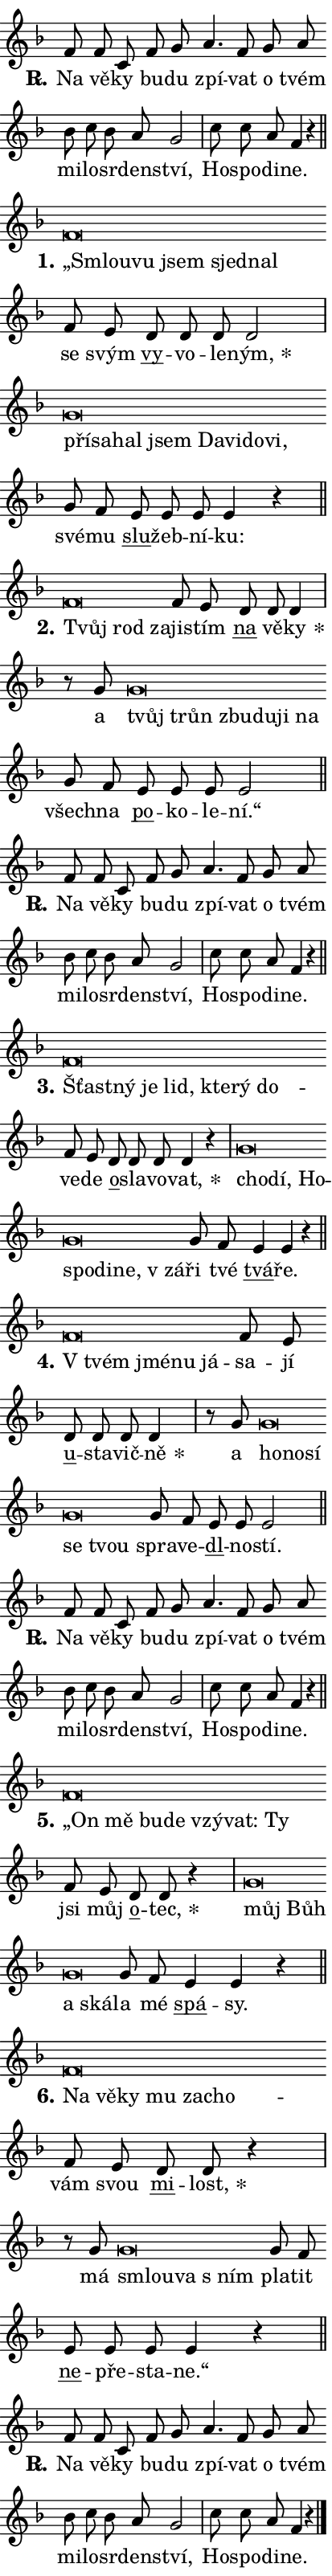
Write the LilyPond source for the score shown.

\version "2.24.0"
\header { tagline = "" }
\paper {
  indent = 0\cm
  top-margin = 0\cm
  right-margin = 0.13\cm % to fit lyric hyphens
  bottom-margin = 0\cm
  left-margin = 0\cm
  paper-width = 7\cm
  page-breaking = #ly:one-page-breaking
  system-system-spacing.basic-distance = #11
  score-system-spacing.basic-distance = #11
  ragged-last = ##f
}


%% Author: Thomas Morley
%% https://lists.gnu.org/archive/html/lilypond-user/2020-05/msg00002.html
#(define (line-position grob)
"Returns position of @var[grob} in current system:
   @code{'start}, if at first time-step
   @code{'end}, if at last time-step
   @code{'middle} otherwise
"
  (let* ((col (ly:item-get-column grob))
         (ln (ly:grob-object col 'left-neighbor))
         (rn (ly:grob-object col 'right-neighbor))
         (col-to-check-left (if (ly:grob? ln) ln col))
         (col-to-check-right (if (ly:grob? rn) rn col))
         (break-dir-left
           (and
             (ly:grob-property col-to-check-left 'non-musical #f)
             (ly:item-break-dir col-to-check-left)))
         (break-dir-right
           (and
             (ly:grob-property col-to-check-right 'non-musical #f)
             (ly:item-break-dir col-to-check-right))))
        (cond ((eqv? 1 break-dir-left) 'start)
              ((eqv? -1 break-dir-right) 'end)
              (else 'middle))))

#(define (tranparent-at-line-position vctor)
  (lambda (grob)
  "Relying on @code{line-position} select the relevant enry from @var{vctor}.
Used to determine transparency,"
    (case (line-position grob)
      ((end) (not (vector-ref vctor 0)))
      ((middle) (not (vector-ref vctor 1)))
      ((start) (not (vector-ref vctor 2))))))

noteHeadBreakVisibility =
#(define-music-function (break-visibility)(vector?)
"Makes @code{NoteHead}s transparent relying on @var{break-visibility}"
#{
  \override NoteHead.transparent =
    #(tranparent-at-line-position break-visibility)
#})

#(define delete-ledgers-for-transparent-note-heads
  (lambda (grob)
    "Reads whether a @code{NoteHead} is transparent.
If so this @code{NoteHead} is removed from @code{'note-heads} from
@var{grob}, which is supposed to be @code{LedgerLineSpanner}.
As a result ledgers are not printed for this @code{NoteHead}"
    (let* ((nhds-array (ly:grob-object grob 'note-heads))
           (nhds-list
             (if (ly:grob-array? nhds-array)
                 (ly:grob-array->list nhds-array)
                 '()))
           ;; Relies on the transparent-property being done before
           ;; Staff.LedgerLineSpanner.after-line-breaking is executed.
           ;; This is fragile ...
           (to-keep
             (remove
               (lambda (nhd)
                 (ly:grob-property nhd 'transparent #f))
               nhds-list)))
      ;; TODO find a better method to iterate over grob-arrays, similiar
      ;; to filter/remove etc for lists
      ;; For now rebuilt from scratch
      (set! (ly:grob-object grob 'note-heads)  '())
      (for-each
        (lambda (nhd)
          (ly:pointer-group-interface::add-grob grob 'note-heads nhd))
        to-keep))))

squashNotes = {
  \override NoteHead.X-extent = #'(-0.2 . 0.2)
  \override NoteHead.Y-extent = #'(-0.75 . 0)
  \override NoteHead.stencil =
    #(lambda (grob)
       (let ((pos (ly:grob-property grob 'staff-position)))
         (begin
           (if (< pos -7) (display "ERROR: Lower brevis then expected\n") (display ""))
           (if (<= pos -6) ly:text-interface::print ly:note-head::print))))
}
unSquashNotes = {
  \revert NoteHead.X-extent
  \revert NoteHead.Y-extent
  \revert NoteHead.stencil
}

hideNotes = \noteHeadBreakVisibility #begin-of-line-visible
unHideNotes = \noteHeadBreakVisibility #all-visible

% work-around for resetting accidentals
% https://lilypond.org/doc/v2.23/Documentation/notation/displaying-rhythms#unmetered-music
cadenzaMeasure = {
  \cadenzaOff
  \partial 1024 s1024
  \cadenzaOn
}

#(define-markup-command (accent layout props text) (markup?)
  "Underline accented syllable"
  (interpret-markup layout props
    #{\markup \override #'(offset . 4.3) \underline { #text }#}))

responsum = \markup \concat {
  "R" \hspace #-1.05 \path #0.1 #'((moveto 0 0.07) (lineto 0.9 0.8)) \hspace #0.05 "."
}

spaceSize = #0.6828661417322834 % exact space size for TeX Gyre Schola

\layout {
  \context {
    \Staff
    \remove "Time_signature_engraver"
    \override LedgerLineSpanner.after-line-breaking = #delete-ledgers-for-transparent-note-heads
  }
  \context {
    \Lyrics {
      \override LyricSpace.minimum-distance = \spaceSize
      \override LyricText.font-name = #"TeX Gyre Schola"
      \override LyricText.font-size = 1
      \override StanzaNumber.font-name = #"TeX Gyre Schola Bold"
      \override StanzaNumber.font-size = 1
    }
  }
  \context {
    \Score 
    \override NoteHead.text =
      #(lambda (grob) 
        (let ((pos (ly:grob-property grob 'staff-position)))
          #{\markup {
            \combine
              \halign #-0.55 \raise #(if (= pos -6) 0 0.5) \override #'(thickness . 2) \draw-line #'(3.2 . 0)
              \musicglyph "noteheads.sM1"
          }#}))
  }
}

% magnetic-lyrics.ily
%
%   written by
%     Jean Abou Samra <jean@abou-samra.fr>
%     Werner Lemberg <wl@gnu.org>
%
%   adapted by
%     Jiri Hon <jiri.hon@gmail.com>
%
% Version 2022-Apr-15

% https://www.mail-archive.com/lilypond-user@gnu.org/msg149350.html

#(define (Left_hyphen_pointer_engraver context)
   "Collect syllable-hyphen-syllable occurrences in lyrics and store
them in properties.  This engraver only looks to the left.  For
example, if the lyrics input is @code{foo -- bar}, it does the
following.

@itemize @bullet
@item
Set the @code{text} property of the @code{LyricHyphen} grob between
@q{foo} and @q{bar} to @code{foo}.

@item
Set the @code{left-hyphen} property of the @code{LyricText} grob with
text @q{foo} to the @code{LyricHyphen} grob between @q{foo} and
@q{bar}.
@end itemize

Use this auxiliary engraver in combination with the
@code{lyric-@/text::@/apply-@/magnetic-@/offset!} hook."
   (let ((hyphen #f)
         (text #f))
     (make-engraver
      (acknowledgers
       ((lyric-syllable-interface engraver grob source-engraver)
        (set! text grob)))
      (end-acknowledgers
       ((lyric-hyphen-interface engraver grob source-engraver)
        ;(when (not (grob::has-interface grob 'lyric-space-interface))
          (set! hyphen grob)));)
      ((stop-translation-timestep engraver)
       (when (and text hyphen)
         (ly:grob-set-object! text 'left-hyphen hyphen))
       (set! text #f)
       (set! hyphen #f)))))

#(define (lyric-text::apply-magnetic-offset! grob)
   "If the space between two syllables is less than the value in
property @code{LyricText@/.details@/.squash-threshold}, move the right
syllable to the left so that it gets concatenated with the left
syllable.

Use this function as a hook for
@code{LyricText@/.after-@/line-@/breaking} if the
@code{Left_@/hyphen_@/pointer_@/engraver} is active."
   (let ((hyphen (ly:grob-object grob 'left-hyphen #f)))
     (when hyphen
       (let ((left-text (ly:spanner-bound hyphen LEFT)))
         (when (grob::has-interface left-text 'lyric-syllable-interface)
           (let* ((common (ly:grob-common-refpoint grob left-text X))
                  (this-x-ext (ly:grob-extent grob common X))
                  (left-x-ext
                   (begin
                     ;; Trigger magnetism for left-text.
                     (ly:grob-property left-text 'after-line-breaking)
                     (ly:grob-extent left-text common X)))
                  ;; `delta` is the gap width between two syllables.
                  (delta (- (interval-start this-x-ext)
                            (interval-end left-x-ext)))
                  (details (ly:grob-property grob 'details))
                  (threshold (assoc-get 'squash-threshold details 0.2)))
             (when (< delta threshold)
               (let* (;; We have to manipulate the input text so that
                      ;; ligatures crossing syllable boundaries are not
                      ;; disabled.  For languages based on the Latin
                      ;; script this is essentially a beautification.
                      ;; However, for non-Western scripts it can be a
                      ;; necessity.
                      (lt (ly:grob-property left-text 'text))
                      (rt (ly:grob-property grob 'text))
                      (is-space (grob::has-interface hyphen 'lyric-space-interface))
                      (space (if is-space " " ""))
                      (extra-delta (if is-space spaceSize 0))
                      ;; Append new syllable.
                      (ltrt-space (if (and (string? lt) (string? rt))
                                (string-append lt space rt)
                                (make-concat-markup (list lt space rt))))
                      ;; Right-align `ltrt` to the right side.
                      (ltrt-space-markup (grob-interpret-markup
                               grob
                               (make-translate-markup
                                (cons (interval-length this-x-ext) 0)
                                (make-right-align-markup ltrt-space)))))
                 (begin
                   ;; Don't print `left-text`.
                   (ly:grob-set-property! left-text 'stencil #f)
                   ;; Set text and stencil (which holds all collected
                   ;; syllables so far) and shift it to the left.
                   (ly:grob-set-property! grob 'text ltrt-space)
                   (ly:grob-set-property! grob 'stencil ltrt-space-markup)
                   (ly:grob-translate-axis! grob (- (- delta extra-delta)) X))))))))))


#(define (lyric-hyphen::displace-bounds-first grob)
   ;; Make very sure this callback isn't triggered too early.
   (let ((left (ly:spanner-bound grob LEFT))
         (right (ly:spanner-bound grob RIGHT)))
     (ly:grob-property left 'after-line-breaking)
     (ly:grob-property right 'after-line-breaking)
     (ly:lyric-hyphen::print grob)))

squashThreshold = #0.4

\layout {
  \context {
    \Lyrics
    \consists #Left_hyphen_pointer_engraver
    \override LyricText.after-line-breaking =
      #lyric-text::apply-magnetic-offset!
    \override LyricHyphen.stencil = #lyric-hyphen::displace-bounds-first
    \override LyricText.details.squash-threshold = \squashThreshold
    \override LyricHyphen.minimum-distance = 0
    \override LyricHyphen.minimum-length = \squashThreshold
  }
}

squashText = \override LyricText.details.squash-threshold = 9999
unSquashText = \override LyricText.details.squash-threshold = \squashThreshold

leftText = \override LyricText.self-alignment-X = #LEFT
unLeftText = \revert LyricText.self-alignment-X

starOffset = #(lambda (grob) 
                (let ((x_offset (ly:self-alignment-interface::aligned-on-x-parent grob)))
                  (if (= x_offset 0) 0 (+ x_offset 1.2))))

star = #(define-music-function (syllable)(string?)
"Append star separator at the end of a syllable"
#{
  \once \override LyricText.X-offset = #starOffset
  \lyricmode { \markup {
    #syllable
    \override #'((font-name . "TeX Gyre Schola Bold")) \hspace #0.2 \lower #0.65 \larger "*"
  } }
#})

starAccent = #(define-music-function (syllable)(string?)
"Append star separator at the end of a syllable and make accent"
#{
  \once \override LyricText.X-offset = #starOffset
  \lyricmode { \markup {
    \accent #syllable
    \override #'((font-name . "TeX Gyre Schola Bold")) \hspace #0.2 \lower #0.65 \larger "*"
  } }
#})

breath = #(define-music-function (syllable)(string?)
"Append breathing indicator at the end of a syllable"
#{
  \lyricmode { \markup { #syllable "+" } }
#})

optionalBreath = #(define-music-function (syllable)(string?)
"Append optional breathing indicator at the end of a syllable"
#{
  \lyricmode { \markup { #syllable "(+)" } }
#})


\score {
    <<
        \new Voice = "melody" { \cadenzaOn \key f \major \relative { f'8 f c f g a4. f8 \bar "" g a \bar "" bes c bes a g2 \cadenzaMeasure \bar "|" c8 c a f4 r \cadenzaMeasure \bar "||" \break } }
        \new Lyrics \lyricsto "melody" { \lyricmode { \set stanza = \responsum
Na vě -- ky bu -- du zpí -- vat o tvém mi -- lo -- sr -- den -- ství, Ho -- spo -- di -- ne. } }
    >>
    \layout {}
}

\score {
    <<
        \new Voice = "melody" { \cadenzaOn \key f \major \relative { \squashNotes f'\breve*1/16 \hideNotes \breve*1/16 \bar "" \breve*1/16 \bar "" \breve*1/16 \breve*1/16 \bar "" \unHideNotes \unSquashNotes f8 e \bar "" d d d d2 \cadenzaMeasure \bar "|" \squashNotes g\breve*1/16 \hideNotes \breve*1/16 \bar "" \breve*1/16 \bar "" \breve*1/16 \bar "" \breve*1/16 \bar "" \breve*1/16 \bar "" \breve*1/16 \breve*1/16 \bar "" \unHideNotes \unSquashNotes g8 f \bar "" e e e e4 r \cadenzaMeasure \bar "||" \break } }
        \new Lyrics \lyricsto "melody" { \lyricmode { \set stanza = "1."
\leftText „Smlou -- \squashText vu jsem sjed -- nal \unLeftText \unSquashText se svým \markup \accent vy -- vo -- le -- \star ným, \leftText pří -- \squashText sa -- hal jsem Da -- vi -- do -- vi, \unLeftText \unSquashText své -- mu \markup \accent slu -- žeb -- ní -- ku: } }
    >>
    \layout {}
}

\score {
    <<
        \new Voice = "melody" { \cadenzaOn \key f \major \relative { \squashNotes f'\breve*1/16 \hideNotes \breve*1/16 \breve*1/16 \bar "" \unHideNotes \unSquashNotes f8 e \bar "" d d d4 \cadenzaMeasure \bar "|" r8 g \squashNotes g\breve*1/16 \hideNotes \breve*1/16 \bar "" \breve*1/16 \bar "" \breve*1/16 \bar "" \breve*1/16 \breve*1/16 \bar "" \unHideNotes \unSquashNotes g8 f \bar "" e e e e2 \cadenzaMeasure \bar "||" \break } }
        \new Lyrics \lyricsto "melody" { \lyricmode { \set stanza = "2."
\leftText Tvůj \squashText rod za -- \unLeftText \unSquashText ji -- stím \markup \accent na vě -- \star ky a \leftText tvůj \squashText trůn zbu -- du -- ji na \unLeftText \unSquashText všech -- na \markup \accent po -- ko -- le -- ní.“ } }
    >>
    \layout {}
}

\score {
    <<
        \new Voice = "melody" { \cadenzaOn \key f \major \relative { f'8 f c f g a4. f8 \bar "" g a \bar "" bes c bes a g2 \cadenzaMeasure \bar "|" c8 c a f4 r \cadenzaMeasure \bar "||" \break } }
        \new Lyrics \lyricsto "melody" { \lyricmode { \set stanza = \responsum
Na vě -- ky bu -- du zpí -- vat o tvém mi -- lo -- sr -- den -- ství, Ho -- spo -- di -- ne. } }
    >>
    \layout {}
}

\score {
    <<
        \new Voice = "melody" { \cadenzaOn \key f \major \relative { \squashNotes f'\breve*1/16 \hideNotes \breve*1/16 \bar "" \breve*1/16 \bar "" \breve*1/16 \bar "" \breve*1/16 \bar "" \breve*1/16 \breve*1/16 \bar "" \unHideNotes \unSquashNotes f8 e \bar "" d d d d4 r \cadenzaMeasure \bar "|" \squashNotes g\breve*1/16 \hideNotes \breve*1/16 \bar "" \breve*1/16 \bar "" \breve*1/16 \bar "" \breve*1/16 \bar "" \breve*1/16 \breve*1/16 \bar "" \unHideNotes \unSquashNotes g8 f \bar "" e4 e4 r \cadenzaMeasure \bar "||" \break } }
        \new Lyrics \lyricsto "melody" { \lyricmode { \set stanza = "3."
\leftText Šťast -- \squashText ný je lid, kte -- rý do -- \unLeftText \unSquashText ve -- de \markup \accent o -- sla -- vo -- \star vat, \leftText cho -- \squashText dí, Ho -- spo -- di -- ne, "v zá" -- \unLeftText \unSquashText ři tvé \markup \accent tvá -- ře. } }
    >>
    \layout {}
}

\score {
    <<
        \new Voice = "melody" { \cadenzaOn \key f \major \relative { \squashNotes f'\breve*1/16 \hideNotes \breve*1/16 \bar "" \breve*1/16 \breve*1/16 \bar "" \unHideNotes \unSquashNotes f8 e \bar "" d d d d4 \cadenzaMeasure \bar "|" r8 g \squashNotes g\breve*1/16 \hideNotes \breve*1/16 \bar "" \breve*1/16 \bar "" \breve*1/16 \breve*1/16 \bar "" \unHideNotes \unSquashNotes g8 f \bar "" e e e2 \cadenzaMeasure \bar "||" \break } }
        \new Lyrics \lyricsto "melody" { \lyricmode { \set stanza = "4."
\leftText "V tvém" \squashText jmé -- nu já -- \unLeftText \unSquashText sa -- jí \markup \accent u -- sta -- vič -- \star ně a \leftText ho -- \squashText no -- sí se tvou \unLeftText \unSquashText spra -- ve -- \markup \accent dl -- no -- stí. } }
    >>
    \layout {}
}

\score {
    <<
        \new Voice = "melody" { \cadenzaOn \key f \major \relative { f'8 f c f g a4. f8 \bar "" g a \bar "" bes c bes a g2 \cadenzaMeasure \bar "|" c8 c a f4 r \cadenzaMeasure \bar "||" \break } }
        \new Lyrics \lyricsto "melody" { \lyricmode { \set stanza = \responsum
Na vě -- ky bu -- du zpí -- vat o tvém mi -- lo -- sr -- den -- ství, Ho -- spo -- di -- ne. } }
    >>
    \layout {}
}

\score {
    <<
        \new Voice = "melody" { \cadenzaOn \key f \major \relative { \squashNotes f'\breve*1/16 \hideNotes \breve*1/16 \bar "" \breve*1/16 \bar "" \breve*1/16 \bar "" \breve*1/16 \bar "" \breve*1/16 \breve*1/16 \bar "" \unHideNotes \unSquashNotes f8 e \bar "" d8 d r4 \cadenzaMeasure \bar "|" \squashNotes g\breve*1/16 \hideNotes \breve*1/16 \bar "" \breve*1/16 \breve*1/16 \bar "" \unHideNotes \unSquashNotes g8 f \bar "" e4 e r \cadenzaMeasure \bar "||" \break } }
        \new Lyrics \lyricsto "melody" { \lyricmode { \set stanza = "5."
\leftText „On \squashText mě bu -- de vzý -- vat: Ty \unLeftText \unSquashText jsi můj \markup \accent o -- \star tec, \leftText můj \squashText Bůh a ská -- \unLeftText \unSquashText la mé \markup \accent spá -- sy. } }
    >>
    \layout {}
}

\score {
    <<
        \new Voice = "melody" { \cadenzaOn \key f \major \relative { \squashNotes f'\breve*1/16 \hideNotes \breve*1/16 \bar "" \breve*1/16 \bar "" \breve*1/16 \bar "" \breve*1/16 \breve*1/16 \bar "" \unHideNotes \unSquashNotes f8 e \bar "" d8 d r4 \cadenzaMeasure \bar "|" r8 g \squashNotes g\breve*1/16 \hideNotes \breve*1/16 \breve*1/16 \bar "" \unHideNotes \unSquashNotes g8 f \bar "" e e e e4 r \cadenzaMeasure \bar "||" \break } }
        \new Lyrics \lyricsto "melody" { \lyricmode { \set stanza = "6."
\leftText Na \squashText vě -- ky mu za -- cho -- \unLeftText \unSquashText vám svou \markup \accent mi -- \star lost, má \leftText smlou -- \squashText va "s ním" \unLeftText \unSquashText pla -- tit \markup \accent ne -- pře -- sta -- ne.“ } }
    >>
    \layout {}
}

\score {
    <<
        \new Voice = "melody" { \cadenzaOn \key f \major \relative { f'8 f c f g a4. f8 \bar "" g a \bar "" bes c bes a g2 \cadenzaMeasure \bar "|" c8 c a f4 r \cadenzaMeasure \bar "||" \break } \bar "|." }
        \new Lyrics \lyricsto "melody" { \lyricmode { \set stanza = \responsum
Na vě -- ky bu -- du zpí -- vat o tvém mi -- lo -- sr -- den -- ství, Ho -- spo -- di -- ne. } }
    >>
    \layout {}
}
